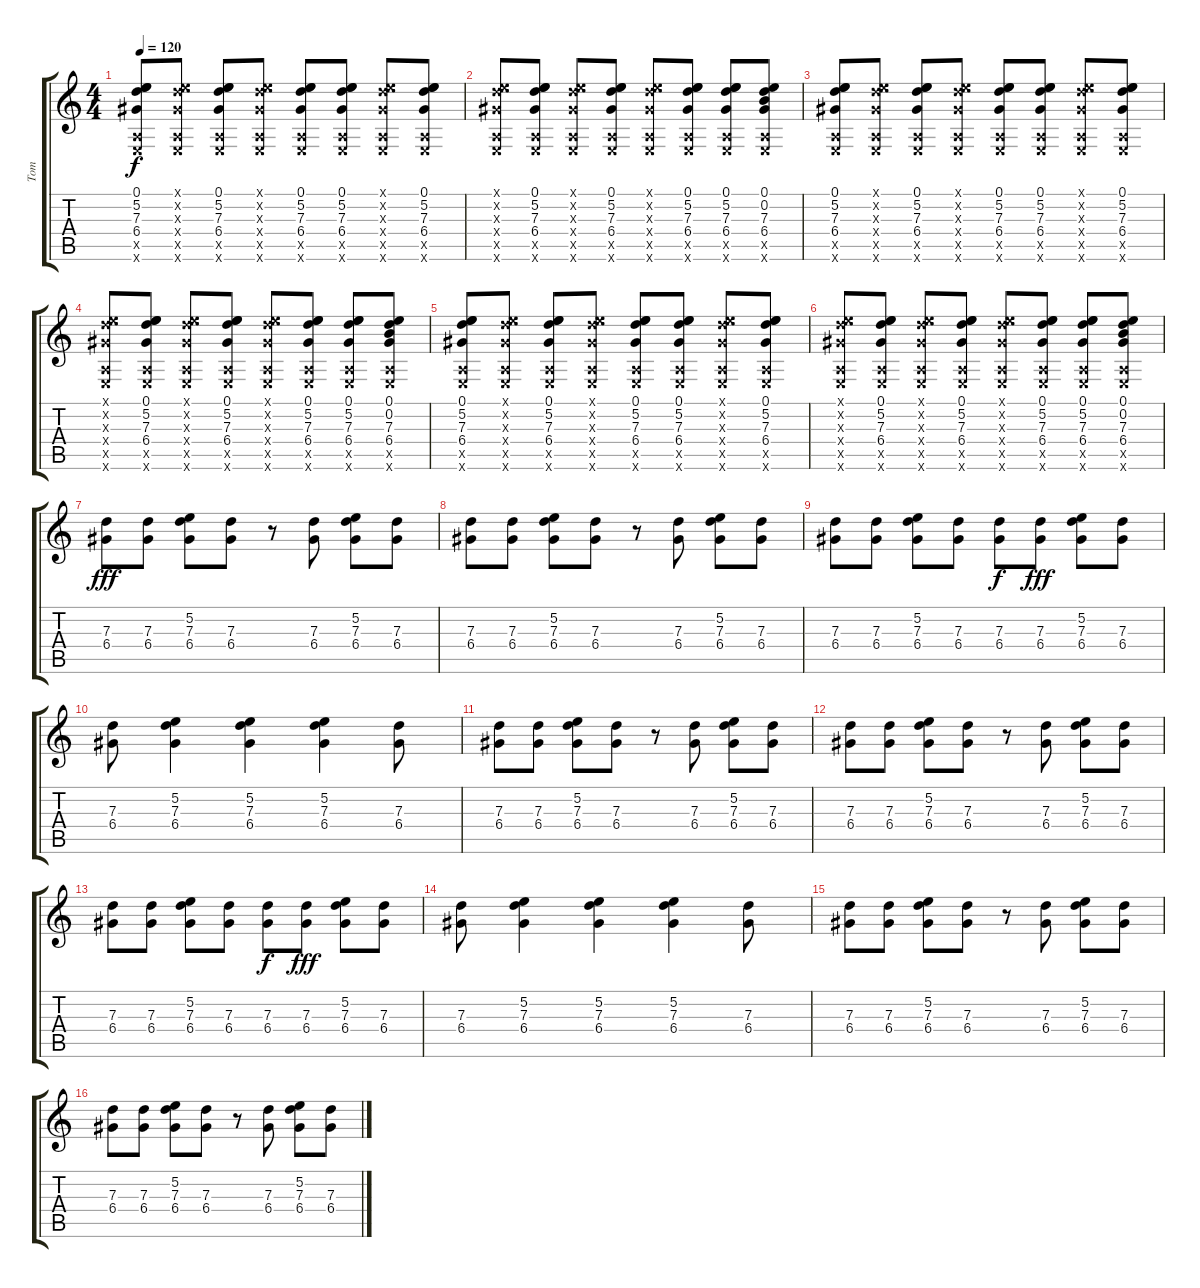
\track ("Tom" "Tom") {instrument acousticguitarsteel}
\staff {score tabs}
\tuning (E4 B3 G3 D3 A2 E2) {hide}
\ts (4 4)
\tempo 120
\clef g2
\ks c
(0.1 5.2 7.3 6.4 0.5{x} 0.6{x}).8{dy f} (0.1{x} 5.2{x} 7.3{x} 6.4{x} 0.5{x} 0.6{x}).8 (0.1 5.2 7.3 6.4 0.5{x} 0.6{x}).8 (0.1{x} 5.2{x} 7.3{x} 6.4{x} 0.5{x} 0.6{x}).8 (0.1 5.2 7.3 6.4 0.5{x} 0.6{x}).8 (0.1 5.2 7.3 6.4 0.5{x} 0.6{x}).8 (0.1{x} 5.2{x} 7.3{x} 6.4{x} 0.5{x} 0.6{x}).8 (0.1 5.2 7.3 6.4 0.5{x} 0.6{x}).8 |
(0.1{x} 5.2{x} 7.3{x} 6.4{x} 0.5{x} 0.6{x}).8 (0.1 5.2 7.3 6.4 0.5{x} 0.6{x}).8 (0.1{x} 5.2{x} 7.3{x} 6.4{x} 0.5{x} 0.6{x}).8 (0.1 5.2 7.3 6.4 0.5{x} 0.6{x}).8 (0.1{x} 5.2{x} 7.3{x} 6.4{x} 0.5{x} 0.6{x}).8 (0.1 5.2 7.3 6.4 0.5{x} 0.6{x}).8 (0.1 5.2 7.3 6.4 0.5{x} 0.6{x}).8 (0.1 0.2 7.3 6.4 0.5{x} 0.6{x}).8 |
(0.1 5.2 7.3 6.4 0.5{x} 0.6{x}).8 (0.1{x} 5.2{x} 7.3{x} 6.4{x} 0.5{x} 0.6{x}).8 (0.1 5.2 7.3 6.4 0.5{x} 0.6{x}).8 (0.1{x} 5.2{x} 7.3{x} 6.4{x} 0.5{x} 0.6{x}).8 (0.1 5.2 7.3 6.4 0.5{x} 0.6{x}).8 (0.1 5.2 7.3 6.4 0.5{x} 0.6{x}).8 (0.1{x} 5.2{x} 7.3{x} 6.4{x} 0.5{x} 0.6{x}).8 (0.1 5.2 7.3 6.4 0.5{x} 0.6{x}).8 |
(0.1{x} 5.2{x} 7.3{x} 6.4{x} 0.5{x} 0.6{x}).8 (0.1 5.2 7.3 6.4 0.5{x} 0.6{x}).8 (0.1{x} 5.2{x} 7.3{x} 6.4{x} 0.5{x} 0.6{x}).8 (0.1 5.2 7.3 6.4 0.5{x} 0.6{x}).8 (0.1{x} 5.2{x} 7.3{x} 6.4{x} 0.5{x} 0.6{x}).8 (0.1 5.2 7.3 6.4 0.5{x} 0.6{x}).8 (0.1 5.2 7.3 6.4 0.5{x} 0.6{x}).8 (0.1 0.2 7.3 6.4 0.5{x} 0.6{x}).8 |
(0.1 5.2 7.3 6.4 0.5{x} 0.6{x}).8 (0.1{x} 5.2{x} 7.3{x} 6.4{x} 0.5{x} 0.6{x}).8 (0.1 5.2 7.3 6.4 0.5{x} 0.6{x}).8 (0.1{x} 5.2{x} 7.3{x} 6.4{x} 0.5{x} 0.6{x}).8 (0.1 5.2 7.3 6.4 0.5{x} 0.6{x}).8 (0.1 5.2 7.3 6.4 0.5{x} 0.6{x}).8 (0.1{x} 5.2{x} 7.3{x} 6.4{x} 0.5{x} 0.6{x}).8 (0.1 5.2 7.3 6.4 0.5{x} 0.6{x}).8 |
(0.1{x} 5.2{x} 7.3{x} 6.4{x} 0.5{x} 0.6{x}).8 (0.1 5.2 7.3 6.4 0.5{x} 0.6{x}).8 (0.1{x} 5.2{x} 7.3{x} 6.4{x} 0.5{x} 0.6{x}).8 (0.1 5.2 7.3 6.4 0.5{x} 0.6{x}).8 (0.1{x} 5.2{x} 7.3{x} 6.4{x} 0.5{x} 0.6{x}).8 (0.1 5.2 7.3 6.4 0.5{x} 0.6{x}).8 (0.1 5.2 7.3 6.4 0.5{x} 0.6{x}).8 (0.1 0.2 7.3 6.4 0.5{x} 0.6{x}).8 |
(7.3 6.4).8{dy fff} (7.3 6.4).8 (5.2 7.3 6.4).8 (7.3 6.4).8 r.8 (7.3 6.4).8 (5.2 7.3 6.4).8 (7.3 6.4).8 |
(7.3 6.4).8 (7.3 6.4).8 (5.2 7.3 6.4).8 (7.3 6.4).8 r.8 (7.3 6.4).8 (5.2 7.3 6.4).8 (7.3 6.4).8 |
(7.3 6.4).8 (7.3 6.4).8 (5.2 7.3 6.4).8 (7.3 6.4).8 (7.3 6.4).8{dy f} (7.3 6.4).8{dy fff} (5.2 7.3 6.4).8 (7.3 6.4).8 |
(7.3 6.4).8 (5.2 7.3 6.4).4 (5.2 7.3 6.4).4 (5.2 7.3 6.4).4 (7.3 6.4).8 |
(7.3 6.4).8 (7.3 6.4).8 (5.2 7.3 6.4).8 (7.3 6.4).8 r.8 (7.3 6.4).8 (5.2 7.3 6.4).8 (7.3 6.4).8 |
(7.3 6.4).8 (7.3 6.4).8 (5.2 7.3 6.4).8 (7.3 6.4).8 r.8 (7.3 6.4).8 (5.2 7.3 6.4).8 (7.3 6.4).8 |
(7.3 6.4).8 (7.3 6.4).8 (5.2 7.3 6.4).8 (7.3 6.4).8 (7.3 6.4).8{dy f} (7.3 6.4).8{dy fff} (5.2 7.3 6.4).8 (7.3 6.4).8 |
(7.3 6.4).8 (5.2 7.3 6.4).4 (5.2 7.3 6.4).4 (5.2 7.3 6.4).4 (7.3 6.4).8 |
(7.3 6.4).8 (7.3 6.4).8 (5.2 7.3 6.4).8 (7.3 6.4).8 r.8 (7.3 6.4).8 (5.2 7.3 6.4).8 (7.3 6.4).8 |
(7.3 6.4).8 (7.3 6.4).8 (5.2 7.3 6.4).8 (7.3 6.4).8 r.8 (7.3 6.4).8 (5.2 7.3 6.4).8 (7.3 6.4).8
